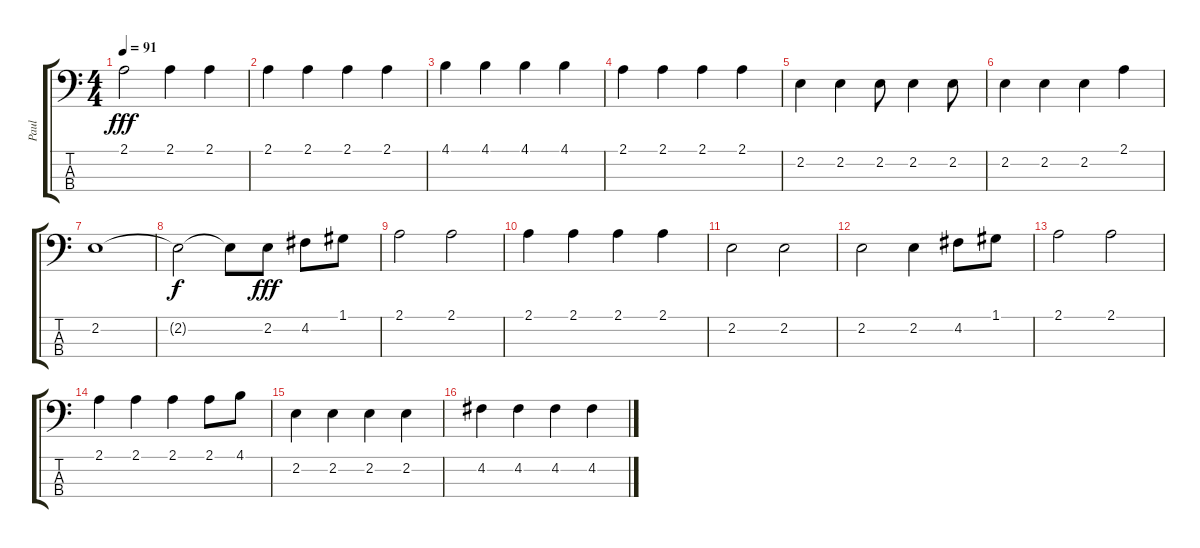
\track ("Paul" "Paul") {instrument electricbassfinger}
\staff {score tabs}
\tuning (G2 D2 A1 E1) {hide}
\ts (4 4)
\tempo 91
\clef f4
\ks c
2.1.2{dy fff} 2.1.4 2.1.4 |
2.1.4 2.1.4 2.1.4 2.1.4 |
4.1.4 4.1.4 4.1.4 4.1.4 |
2.1.4 2.1.4 2.1.4 2.1.4 |
2.2.4 2.2.4 2.2.8 2.2.4 2.2.8 |
2.2.4 2.2.4 2.2.4 2.1.4 |
2.2.1 |
2.2{t}.2{dy f} 2.2{t}.8 2.2.8{dy fff} 4.2.8 1.1.8 |
2.1.2 2.1.2 |
2.1.4 2.1.4 2.1.4 2.1.4 |
2.2.2 2.2.2 |
2.2.2 2.2.4 4.2.8 1.1.8 |
2.1.2 2.1.2 |
2.1.4 2.1.4 2.1.4 2.1.8 4.1.8 |
2.2.4 2.2.4 2.2.4 2.2.4 |
4.2.4 4.2.4 4.2.4 4.2.4
